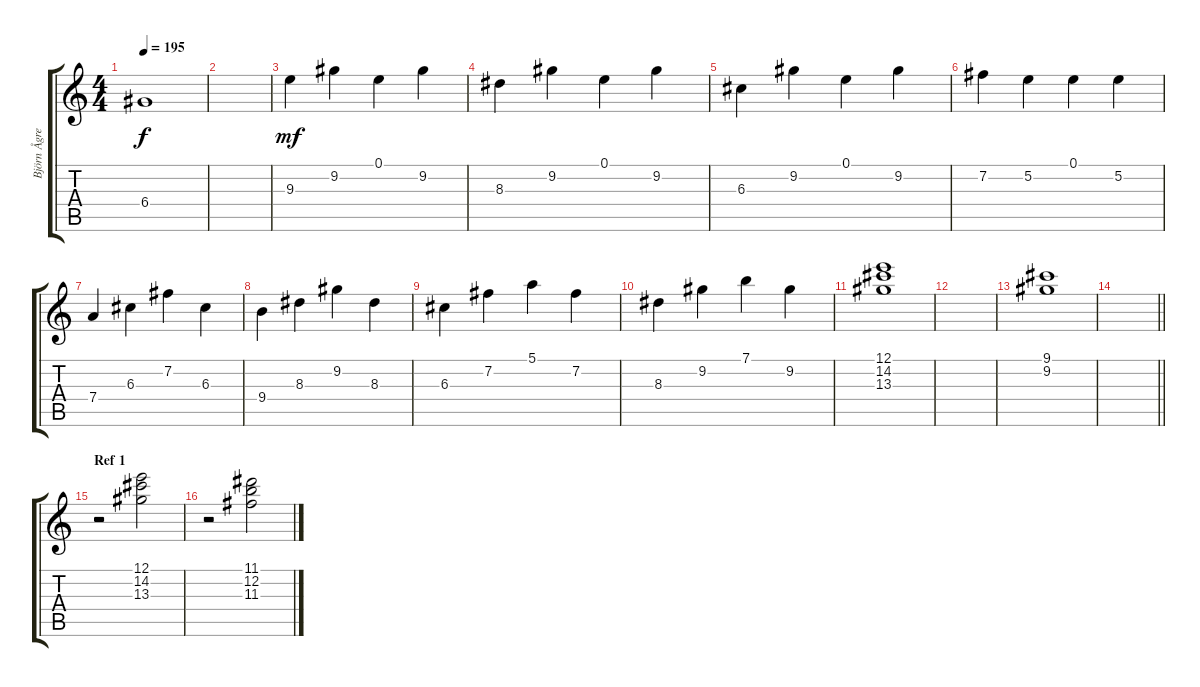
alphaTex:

\track ("Björn Ågren (guitar)" "Björn Ågre") {instrument electricguitarjazz}
\staff {score tabs}
\tuning (E4 B3 G3 D3 A2 E2) {hide}
\ts (4 4)
\tempo 195
\clef g2
\ks c
6.4.1{dy f} |
|
9.3.4{dy mf} 9.2.4 0.1.4 9.2.4 |
8.3.4 9.2.4 0.1.4 9.2.4 |
6.3.4 9.2.4 0.1.4 9.2.4 |
7.2.4 5.2.4 0.1.4 5.2.4 |
7.4.4 6.3.4 7.2.4 6.3.4 |
9.4.4 8.3.4 9.2.4 8.3.4 |
6.3.4 7.2.4 5.1.4 7.2.4 |
8.3.4 9.2.4 7.1.4 9.2.4 |
(12.1 14.2 13.3).1 |
|
(9.1 9.2).1 |
\barLineRight lightlight
|
\section ("" "Ref 1")
r.2 (12.1 14.2 13.3).2 |
r.2 (11.1 12.2 11.3).2
